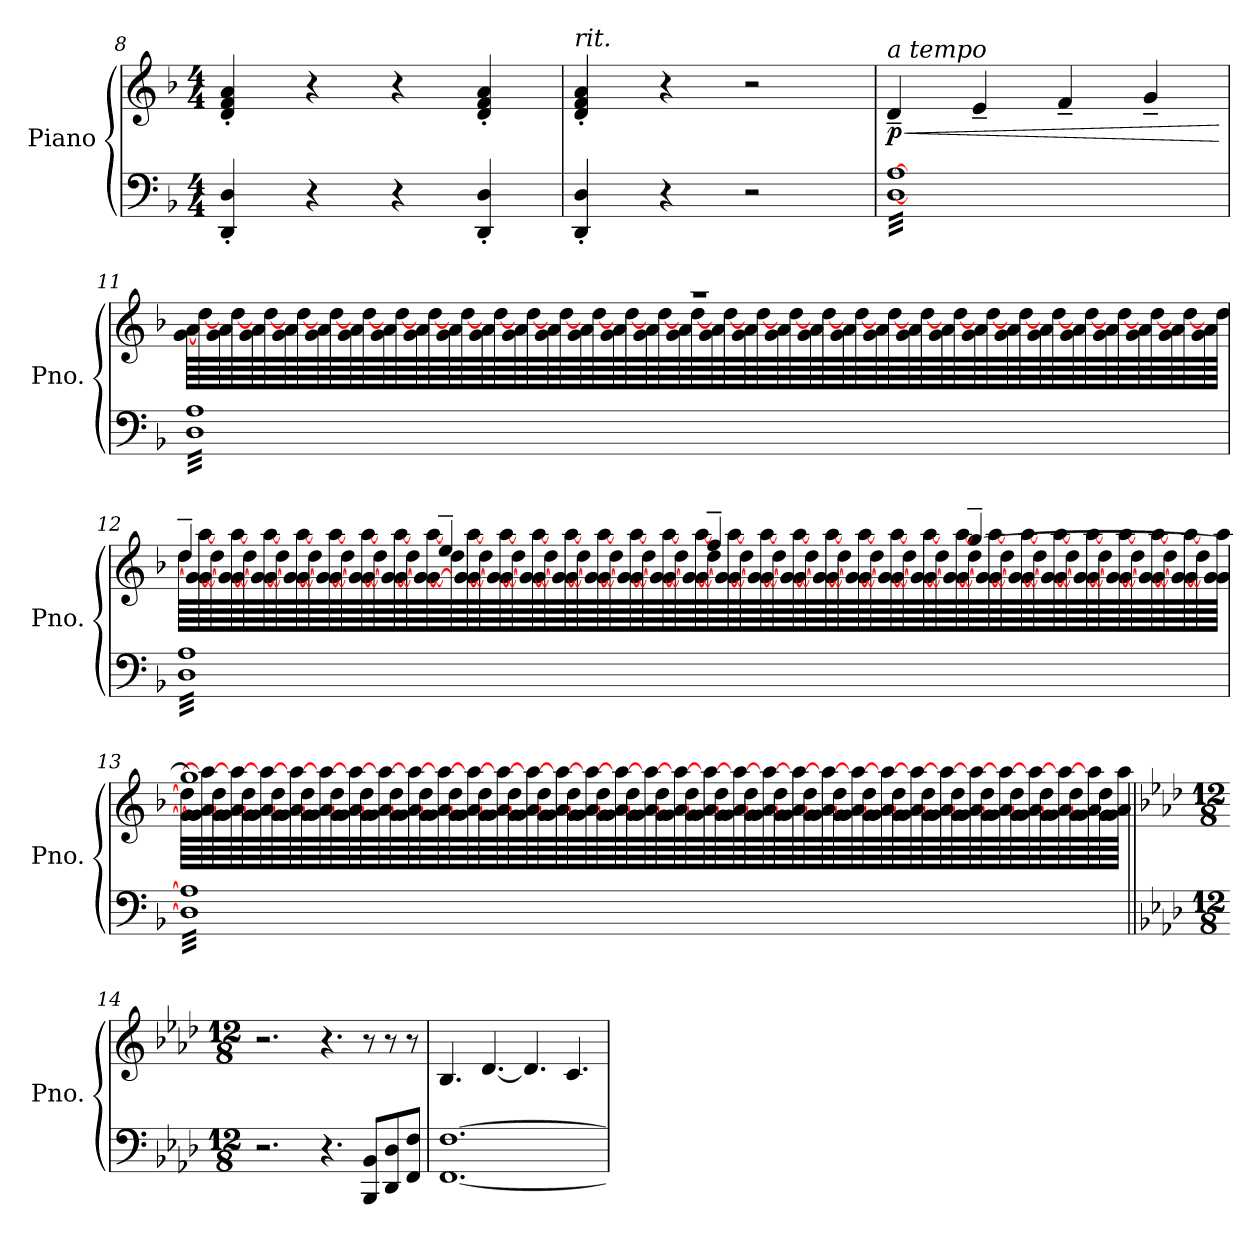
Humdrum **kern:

**kern	**kern	**dynam
*part1	*part1	*part1
*staff2	*staff1	*staff1/2
*I"Piano	*	*
*I'Pno.	*	*
!!LO:LB:g=z
*clefF4	*clefG2	*
*k[b-]	*k[b-]	*
*M4/4	*M4/4	*
=8	=8	=8
4DD/' 4D/'	4d/' 4f/' 4a/'	.
4r	4r	.
4r	4r	.
4DD/' 4D/'	4d/' 4f/' 4a/'	.
=9	=9	=9
!	!LO:TX:a:i:t=rit.	!
4DD/' 4D/'	4d/' 4f/' 4a/'	.
4r	4r	.
2r	2r	.
=10	=10	=10
!	!LO:TX:a:i:t=a tempo	!
!	!	!LO:HP:b
!	!	!LO:DY:n=1:b
*tremolo	*	*
[32D [32ALLL	4d~/	< p
32D 32A	.	.
32D 32A	.	.
32D 32A	.	.
32D 32A	.	.
32D 32A	.	.
32D 32A	.	.
32D 32A	.	.
32D 32A	4e~/	.
32D 32A	.	.
32D 32A	.	.
32D 32A	.	.
32D 32A	.	.
32D 32A	.	.
32D 32A	.	.
32D 32A	.	.
32D 32A	4f~/	.
32D 32A	.	.
32D 32A	.	.
32D 32A	.	.
32D 32A	.	.
32D 32A	.	.
32D 32A	.	.
32D 32A	.	.
32D 32A	4g~/	.
32D 32A	.	.
32D 32A	.	.
32D 32A	.	.
32D 32A	.	.
32D 32A	.	.
32D 32A	.	.
32D 32AJJJ	.	.
.	.	[
=11	=11	=11
*	*^	*
*	*tremolo	*	*
32D 32ALLL	1r	[64g 64aLLLL	.
.	.	[64dd	.
32D 32A	.	64g 64a	.
.	.	[64dd	.
32D 32A	.	64g 64a	.
.	.	[64dd	.
32D 32A	.	64g 64a	.
.	.	[64dd	.
32D 32A	.	64g 64a	.
.	.	[64dd	.
32D 32A	.	64g 64a	.
.	.	[64dd	.
32D 32A	.	64g 64a	.
.	.	[64dd	.
32D 32A	.	64g 64a	.
.	.	[64dd	.
32D 32A	.	64g 64a	.
.	.	[64dd	.
32D 32A	.	64g 64a	.
.	.	[64dd	.
32D 32A	.	64g 64a	.
.	.	[64dd	.
32D 32A	.	64g 64a	.
.	.	[64dd	.
32D 32A	.	64g 64a	.
.	.	[64dd	.
32D 32A	.	64g 64a	.
.	.	[64dd	.
32D 32A	.	64g 64a	.
.	.	[64dd	.
32D 32A	.	64g 64a	.
.	.	[64dd	.
32D 32A	.	64g 64a	.
.	.	[64dd	.
32D 32A	.	64g 64a	.
.	.	[64dd	.
32D 32A	.	64g 64a	.
.	.	[64dd	.
32D 32A	.	64g 64a	.
.	.	[64dd	.
32D 32A	.	64g 64a	.
.	.	[64dd	.
32D 32A	.	64g 64a	.
.	.	[64dd	.
32D 32A	.	64g 64a	.
.	.	[64dd	.
32D 32A	.	64g 64a	.
.	.	[64dd	.
32D 32A	.	64g 64a	.
.	.	[64dd	.
32D 32A	.	64g 64a	.
.	.	[64dd	.
32D 32A	.	64g 64a	.
.	.	[64dd	.
32D 32A	.	64g 64a	.
.	.	[64dd	.
32D 32A	.	64g 64a	.
.	.	[64dd	.
32D 32A	.	64g 64a	.
.	.	[64dd	.
32D 32A	.	64g 64a	.
.	.	[64dd	.
32D 32AJJJ	.	64g 64a	.
.	.	64ddJJJJ	.
=12	=12	=12	=12
32D 32ALLL	4dd~/	64ddLLLL	.
.	.	64g_ [64g [64aa	.
32D 32A	.	64dd	.
.	.	64g_ [64g [64aa	.
32D 32A	.	64dd	.
.	.	64g_ [64g [64aa	.
32D 32A	.	64dd	.
.	.	64g_ [64g [64aa	.
32D 32A	.	64dd	.
.	.	64g_ [64g [64aa	.
32D 32A	.	64dd	.
.	.	64g_ [64g [64aa	.
32D 32A	.	64dd	.
.	.	64g_ [64g [64aa	.
32D 32A	.	64dd	.
.	.	64g_ [64g [64aa	.
32D 32A	4ee~/	64dd	.
.	.	64g_ [64g [64aa	.
32D 32A	.	64dd	.
.	.	64g_ [64g [64aa	.
32D 32A	.	64dd	.
.	.	64g_ [64g [64aa	.
32D 32A	.	64dd	.
.	.	64g_ [64g [64aa	.
32D 32A	.	64dd	.
.	.	64g_ [64g [64aa	.
32D 32A	.	64dd	.
.	.	64g_ [64g [64aa	.
32D 32A	.	64dd	.
.	.	64g_ [64g [64aa	.
32D 32A	.	64dd	.
.	.	64g_ [64g [64aa	.
32D 32A	4ff~/	64dd	.
.	.	64g_ [64g [64aa	.
32D 32A	.	64dd	.
.	.	64g_ [64g [64aa	.
32D 32A	.	64dd	.
.	.	64g_ [64g [64aa	.
32D 32A	.	64dd	.
.	.	64g_ [64g [64aa	.
32D 32A	.	64dd	.
.	.	64g_ [64g [64aa	.
32D 32A	.	64dd	.
.	.	64g_ [64g [64aa	.
32D 32A	.	64dd	.
.	.	64g_ [64g [64aa	.
32D 32A	.	64dd	.
.	.	64g_ [64g [64aa	.
32D 32A	[4gg~/	64dd	.
.	.	64g_ [64g [64aa	.
32D 32A	.	64dd	.
.	.	64g_ [64g [64aa	.
32D 32A	.	64dd	.
.	.	64g_ [64g [64aa	.
32D 32A	.	64dd	.
.	.	64g_ [64g [64aa	.
32D 32A	.	64dd	.
.	.	64g_ [64g [64aa	.
32D 32A	.	64dd	.
.	.	64g_ [64g [64aa	.
32D 32A	.	64dd	.
.	.	64g_ [64g [64aa	.
32D 32AJJJ	.	64dd	.
.	.	64g 64g 64aaJJJJ	.
=13	=13	=13	=13
32D] 32A]LLL	1gg]	64g] 64dd]LLLL	.
.	.	64g] 64a 64aa]	.
32D 32A	.	64g 64dd	.
.	.	64g] 64a 64aa]	.
32D 32A	.	64g 64dd	.
.	.	64g] 64a 64aa]	.
32D 32A	.	64g 64dd	.
.	.	64g] 64a 64aa]	.
32D 32A	.	64g 64dd	.
.	.	64g] 64a 64aa]	.
32D 32A	.	64g 64dd	.
.	.	64g] 64a 64aa]	.
32D 32A	.	64g 64dd	.
.	.	64g] 64a 64aa]	.
32D 32A	.	64g 64dd	.
.	.	64g] 64a 64aa]	.
32D 32A	.	64g 64dd	.
.	.	64g] 64a 64aa]	.
32D 32A	.	64g 64dd	.
.	.	64g] 64a 64aa]	.
32D 32A	.	64g 64dd	.
.	.	64g] 64a 64aa]	.
32D 32A	.	64g 64dd	.
.	.	64g] 64a 64aa]	.
32D 32A	.	64g 64dd	.
.	.	64g] 64a 64aa]	.
32D 32A	.	64g 64dd	.
.	.	64g] 64a 64aa]	.
32D 32A	.	64g 64dd	.
.	.	64g] 64a 64aa]	.
32D 32A	.	64g 64dd	.
.	.	64g] 64a 64aa]	.
32D 32A	.	64g 64dd	.
.	.	64g] 64a 64aa]	.
32D 32A	.	64g 64dd	.
.	.	64g] 64a 64aa]	.
32D 32A	.	64g 64dd	.
.	.	64g] 64a 64aa]	.
32D 32A	.	64g 64dd	.
.	.	64g] 64a 64aa]	.
32D 32A	.	64g 64dd	.
.	.	64g] 64a 64aa]	.
32D 32A	.	64g 64dd	.
.	.	64g] 64a 64aa]	.
32D 32A	.	64g 64dd	.
.	.	64g] 64a 64aa]	.
32D 32A	.	64g 64dd	.
.	.	64g] 64a 64aa]	.
32D 32A	.	64g 64dd	.
.	.	64g] 64a 64aa]	.
32D 32A	.	64g 64dd	.
.	.	64g] 64a 64aa]	.
32D 32A	.	64g 64dd	.
.	.	64g] 64a 64aa]	.
32D 32A	.	64g 64dd	.
.	.	64g] 64a 64aa]	.
32D 32A	.	64g 64dd	.
.	.	64g] 64a 64aa]	.
32D 32A	.	64g 64dd	.
.	.	64g] 64a 64aa]	.
32D 32A	.	64g 64dd	.
.	.	64g] 64a 64aa]	.
32D 32AJJJ	.	64g 64dd	.
*Xtremolo	*	*	*
.	.	64g 64a 64aaJJJJ	.
*	*Xtremolo	*	*
*	*v	*v	*
!!LO:LB:g=z
=14||	=14||	=14||
*k[b-e-a-d-]	*k[b-e-a-d-]	*
*M12/8	*M12/8	*
*	*MM150	*
*	*^	*
!	!	!	!LO:DY:b=2
!	!	!	!LO:DY:n=1:b
*	*v	*v	*
2.r	2.r	mf p
.	.	.
.	.	.
.	.	.
.	.	.
.	.	.
.	.	.
.	.	.
.	.	.
.	.	.
.	.	.
.	.	.
.	.	.
.	.	.
.	.	.
.	.	.
.	.	.
.	.	.
.	.	.
.	.	.
.	.	.
.	.	.
.	.	.
.	.	.
.	.	.
.	.	.
.	.	.
.	.	.
.	.	.
.	.	.
.	.	.
.	.	.
4.r	4.r	.
8BBB-/ 8BB-/L	8r	.
8DD-/ 8D-/	8r	.
8FF/ 8F/J	8r	.
=15	=15	=15
[1.FF [1.F	4.B-/	.
.	[4.d-/	.
.	4.d-/]	.
.	4.c/	.
=	=	=
*-	*-	*-
